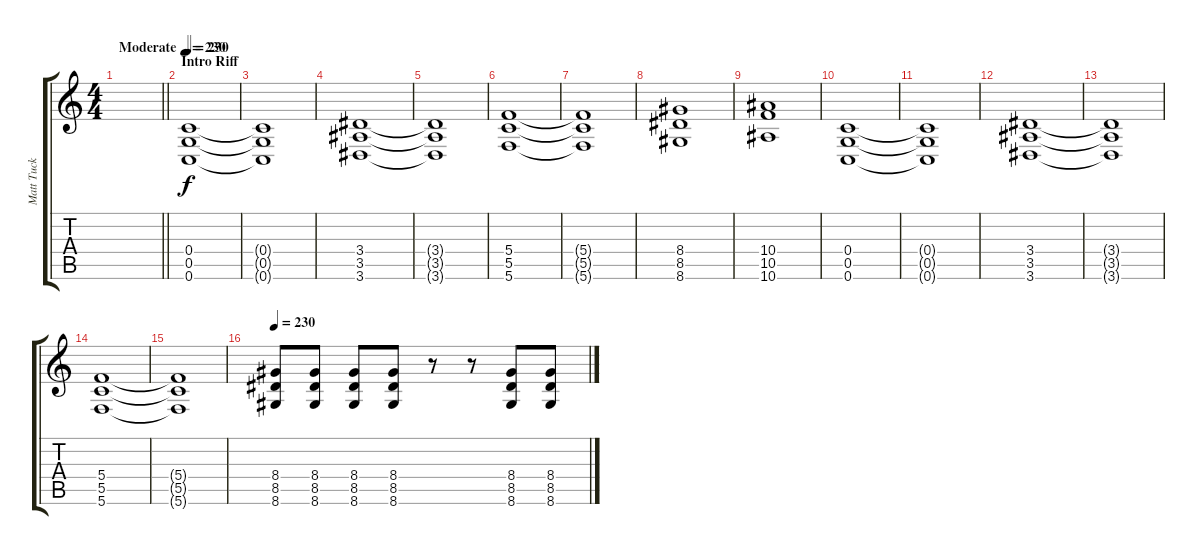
\track ("Matt Tuck Guitar" "Matt Tuck ") {instrument distortionguitar}
\staff {score tabs}
\tuning (D4 A3 F3 C3 G2 C2) {hide}
\ts (4 4)
\tempo (230 "Moderate")
\tempo 115
\tempo (230 "Moderate")
\clef g2
\barLineRight lightlight
\ks c
|
\section ("" "Intro Riff")
\tempo 230
(0.4 0.5 0.6).1 |
(0.4{t} 0.5{t} 0.6{t}).1 |
(3.4 3.5 3.6).1 |
(3.4{t} 3.5{t} 3.6{t}).1 |
(5.4 5.5 5.6).1 |
(5.4{t} 5.5{t} 5.6{t}).1 |
(8.4 8.5 8.6).1 |
(10.4 10.5 10.6).1 |
(0.4 0.5 0.6).1 |
(0.4{t} 0.5{t} 0.6{t}).1 |
(3.4 3.5 3.6).1 |
(3.4{t} 3.5{t} 3.6{t}).1 |
(5.4 5.5 5.6).1 |
(5.4{t} 5.5{t} 5.6{t}).1 |
\tempo 230
(8.4 8.5 8.6).8 (8.4 8.5 8.6).8 (8.4 8.5 8.6).8 (8.4 8.5 8.6).8 r.8 r.8 (8.4 8.5 8.6).8 (8.4 8.5 8.6).8
